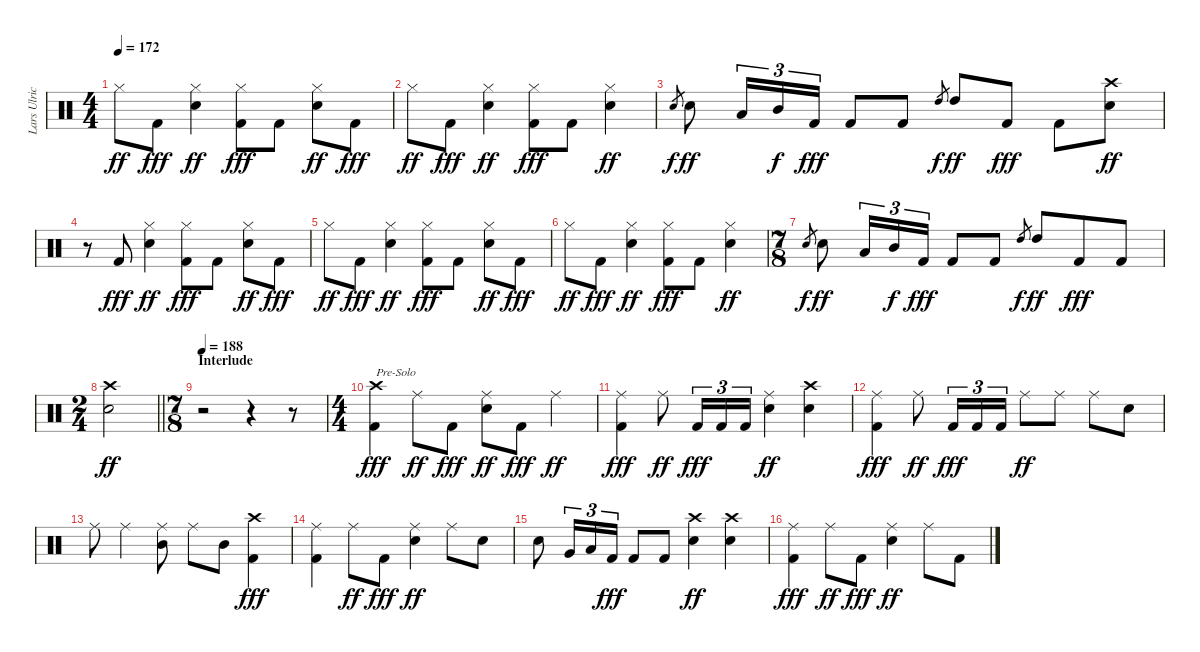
\track ("Lars Ulrich" "Lars Ulric") {instrument percussion}
\staff {score}
\articulation defaults
\ts (4 4)
\tempo 172
\clef neutral
\ks c "Hi-Hat (closed)".8{dy ff} "Kick (hit) 2".8{dy fff}
("Hi-Hat (closed)" "Snare (hit) 2").4{dy ff} ("Hi-Hat (closed)" "Kick (hit) 2").8{dy fff} "Kick (hit) 2".8 ("Hi-Hat (closed)" "Snare (hit) 2").8{dy ff} "Kick (hit) 2".8{dy fff} |
"Hi-Hat (closed)".8{dy ff} "Kick (hit) 2".8{dy fff} ("Hi-Hat (closed)" "Snare (hit) 2").4{dy ff} ("Hi-Hat (closed)" "Kick (hit) 2").8{dy fff} "Kick (hit) 2".8 ("Hi-Hat (closed)" "Snare (hit) 2").4{dy ff} |
"Snare (hit) 2"{sl}.8{gr dy f} "Snare (hit) 2".8{dy ff} "Low Tom (hit)".16{tu (3 2)} "Mid Tom (hit)".16{tu (3 2) dy f} "Kick (hit) 2".16{tu (3 2) dy fff} "Kick (hit) 2".8 "Kick (hit) 2".8 "High Tom (hit)"{sl}.8{gr dy f} "High Tom (hit)".8{dy ff} "Kick (hit) 2".8{dy fff} "Kick (hit) 2".8 ("Crash high (hit)" "Snare (hit) 2").8{dy ff} |
r.8 "Kick (hit) 2".8{dy fff} ("Hi-Hat (closed)" "Snare (hit) 2").4{dy ff} ("Hi-Hat (closed)" "Kick (hit) 2").8{dy fff} "Kick (hit) 2".8 ("Hi-Hat (closed)" "Snare (hit) 2").8{dy ff} "Kick (hit) 2".8{dy fff} |
"Hi-Hat (closed)".8{dy ff} "Kick (hit) 2".8{dy fff} ("Hi-Hat (closed)" "Snare (hit) 2").4{dy ff} ("Hi-Hat (closed)" "Kick (hit) 2").8{dy fff} "Kick (hit) 2".8 ("Hi-Hat (closed)" "Snare (hit) 2").8{dy ff} "Kick (hit) 2".8{dy fff} |
"Hi-Hat (closed)".8{dy ff} "Kick (hit) 2".8{dy fff} ("Hi-Hat (closed)" "Snare (hit) 2").4{dy ff} ("Hi-Hat (closed)" "Kick (hit) 2").8{dy fff} "Kick (hit) 2".8 ("Hi-Hat (closed)" "Snare (hit) 2").4{dy ff} |
\ts (7 8)
"Snare (hit) 2"{sl}.8{gr dy f} "Snare (hit) 2".8{dy ff} "Low Tom (hit)".16{tu (3 2)} "Mid Tom (hit)".16{tu (3 2) dy f} "Kick (hit) 2".16{tu (3 2) dy fff} "Kick (hit) 2".8 "Kick (hit) 2".8 "High Tom (hit)"{sl}.8{gr dy f} "High Tom (hit)".8{dy ff} "Kick (hit) 2".8{dy fff} "Kick (hit) 2".8 |
\ts (2 4)
\barLineRight lightlight
("Crash high (hit)" "Snare (hit) 2").2{dy ff} |
\ts (7 8)
\section ("" "Interlude")
\tempo 188
r.2 r.4 r.8 |
\ts (4 4)
("Crash high (hit)" "Kick (hit) 2").4{txt "Pre-Solo" dy fff} "Ride (middle)".8{dy ff} "Kick (hit) 2".8{dy fff} ("Ride (middle)" "Snare (hit) 2").8{dy ff} "Kick (hit) 2".8{dy fff} "Ride (middle)".4{dy ff} |
("Ride (middle)" "Kick (hit) 2").4{dy fff} "Ride (middle)".8{dy ff} "Kick (hit) 2".16{tu (3 2) dy fff} "Kick (hit) 2".16{tu (3 2)} "Kick (hit) 2".16{tu (3 2)} ("Ride (middle)" "Snare (hit) 2").4{dy ff} ("Crash high (hit)" "Snare (hit) 2").4 |
("Ride (middle)" "Kick (hit) 2").4{dy fff} "Ride (middle)".8{dy ff} "Kick (hit) 2".16{tu (3 2) dy fff} "Kick (hit) 2".16{tu (3 2)} "Kick (hit) 2".16{tu (3 2)} "Ride (middle)".8{dy ff} "Ride (middle)".8 "Ride (middle)".8 "Snare (hit) 2".8 |
"Ride (middle)".8 "Ride (middle)".4 ("Ride (middle)" "Mid Tom (hit)").8 "Ride (middle)".8 "Mid Tom (hit)".8 ("Crash high (hit)" "Kick (hit) 2").4{dy fff} |
("Ride (middle)" "Kick (hit) 2").4 "Ride (middle)".8{dy ff} "Kick (hit) 2".8{dy fff} ("Ride (middle)" "Snare (hit) 2").4{dy ff} "Ride (middle)".8 "Snare (hit) 2".8 |
"Snare (hit) 2".8 "Very Low Tom (hit)".16{tu (3 2)} "Low Tom (hit)".16{tu (3 2)} "Kick (hit) 2".16{tu (3 2) dy fff} "Kick (hit) 2".8 "Kick (hit) 2".8 ("Crash high (hit)" "Snare (hit) 2").4{dy ff} ("Crash high (hit)" "Snare (hit) 2").4 |
("Ride (middle)" "Kick (hit) 2").4{dy fff} "Ride (middle)".8{dy ff} "Kick (hit) 2".8{dy fff} ("Ride (middle)" "Snare (hit) 2").4{dy ff} "Ride (middle)".8 "Kick (hit) 2".8
